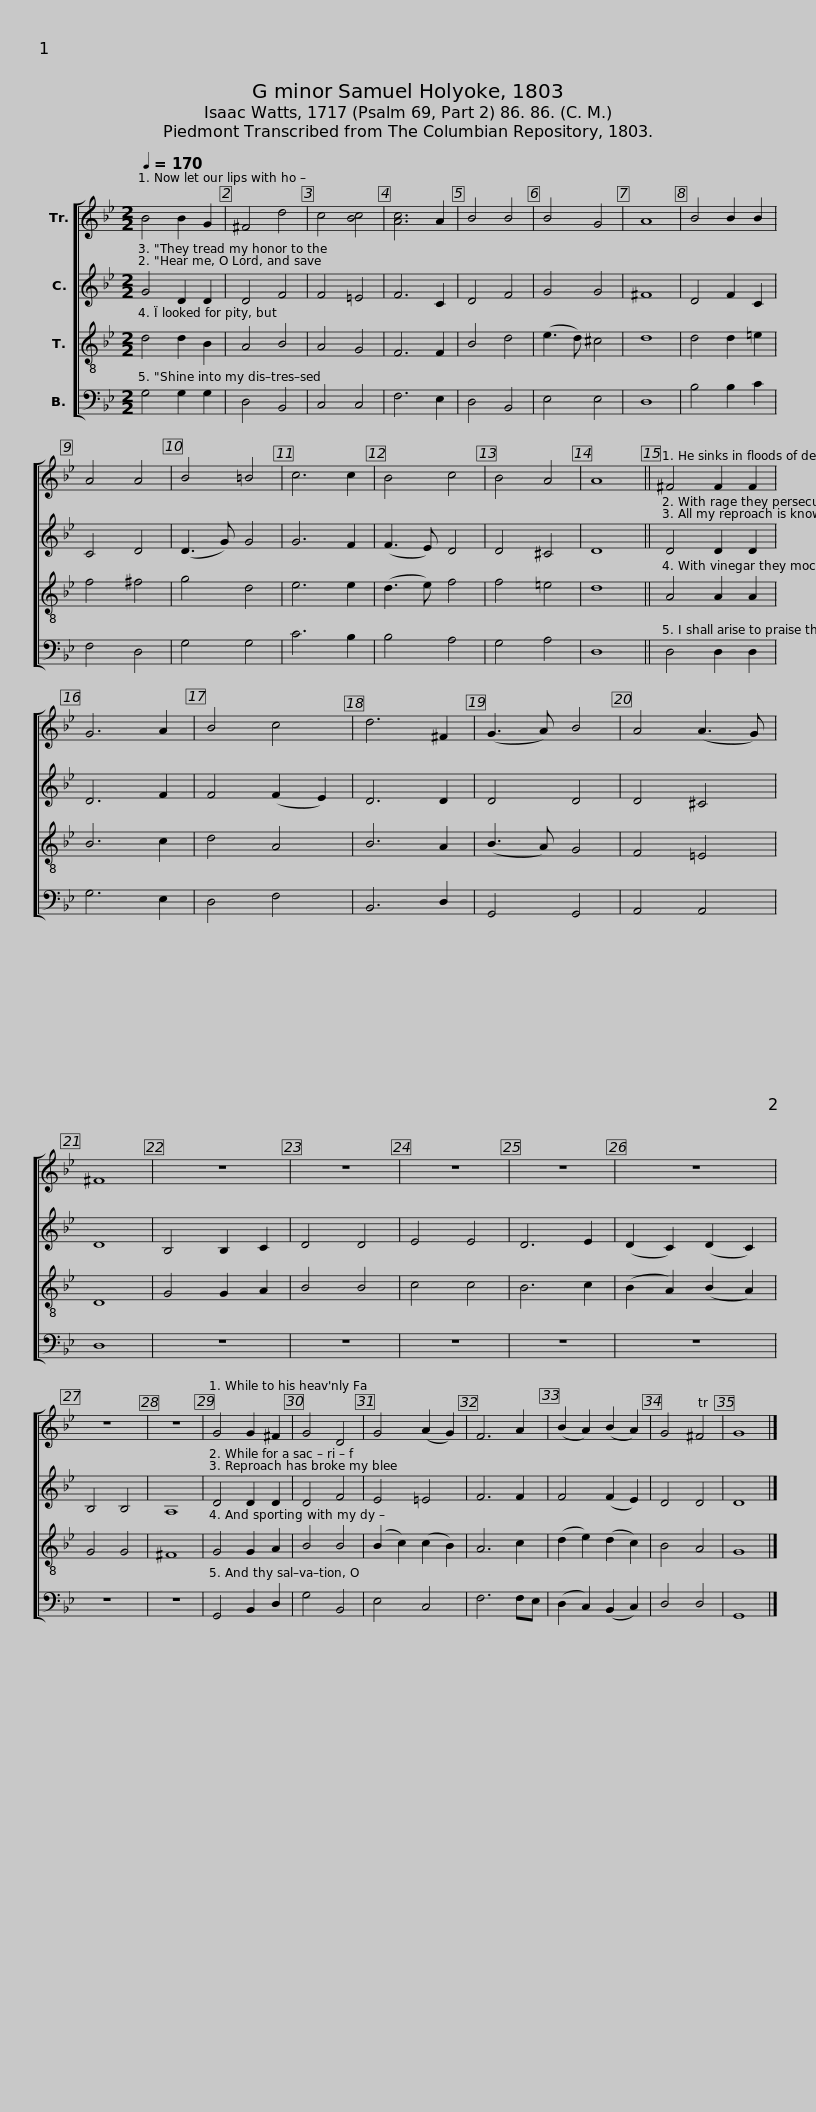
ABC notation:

X:1
%%score [ 1 2 3 4 ]
L:1/8
Q:1/4=170
M:2/2
I:linebreak $
K:Bb
V:1 treble
V:2 treble
V:3 treble-8
V:4 bass
V:1
 B4 B2 G2 | ^F4 d4 | c4 [Bc]4 | [Ac]6 A2 | B4 B4 | %5
 B4 G4 | A8 | B4 B2 B2 | A4 A4 | B4 =B4 | %10
 c6 c2 | B4 c4 |$ B4 A4 | A8 ||$ ^F4 F2 F2 | %15
 G6 A2 | B4 c4 | d6 ^F2 | (G3 A) B4 | A4 (A3 G) | %20
 ^F8 | z8 | z8 | z8 | z8 | %25
 z8 |$ z8 | z8 |$ G4 G2 ^F2 | G4 D4 | %30
 G4 (A2 G2) | F6 A2 | (B2 A2) (B2 A2) | G4 T^F4 | G8 |] %35
V:2
 G4 D2 D2 | D4 F4 | F4 =E4 | F6 C2 | D4 F4 | %5
 G4 G4 | ^F8 | D4 F2 C2 | C4 D4 | (D3 G) G4 | %10
 G6 F2 | (F3 E) D4 |$ D4 ^C4 | D8 ||$ D4 D2 D2 | %15
 D6 F2 | F4 (F2 E2) | D6 D2 | D4 D4 | D4 ^C4 | %20
 D8 | B,4 B,2 C2 | D4 D4 | E4 E4 | D6 E2 | %25
 (D2 C2) (D2 C2) |$ B,4 B,4 | A,8 |$ D4 D2 D2 | D4 F4 | %30
 E4 =E4 | F6 F2 | F4 (F2 E2) | D4 D4 | D8 |] %35
V:3
 d4 d2 B2 | A4 B4 | A4 G4 | F6 F2 | B4 d4 | %5
 (e3 d) ^c4 | d8 | d4 d2 =e2 | f4 ^f4 | g4 d4 | %10
 e6 e2 | (d3 e) f4 |$ f4 =e4 | d8 ||$ A4 A2 A2 | %15
 B6 c2 | d4 A4 | B6 A2 | (B3 A) G4 | F4 =E4 | %20
 D8 | G4 G2 A2 | B4 B4 | c4 c4 | B6 c2 | %25
 (B2 A2) (B2 A2) |$ G4 G4 | ^F8 |$ G4 G2 A2 | B4 B4 | %30
 (B2 c2) (c2 B2) | A6 c2 | (d2 e2) (d2 c2) | B4 A4 | G8 |] %35
V:4
 G,4 G,2 G,2 | D,4 B,,4 | C,4 C,4 | F,6 E,2 | D,4 B,,4 | %5
 E,4 E,4 | D,8 | B,4 B,2 C2 | F,4 D,4 | G,4 G,4 | %10
 C6 B,2 | B,4 A,4 |$ G,4 A,4 | D,8 ||$ D,4 D,2 D,2 | %15
 G,6 E,2 | D,4 F,4 | B,,6 D,2 | G,,4 G,,4 | A,,4 A,,4 | %20
 D,8 | z8 | z8 | z8 | z8 | %25
 z8 |$ z8 | z8 |$ G,,4 B,,2 D,2 | G,4 B,,4 | %30
 E,4 C,4 | F,6 F,E, | (D,2 C,2) (B,,2 C,2) | D,4 D,4 | G,,8 |] %35
